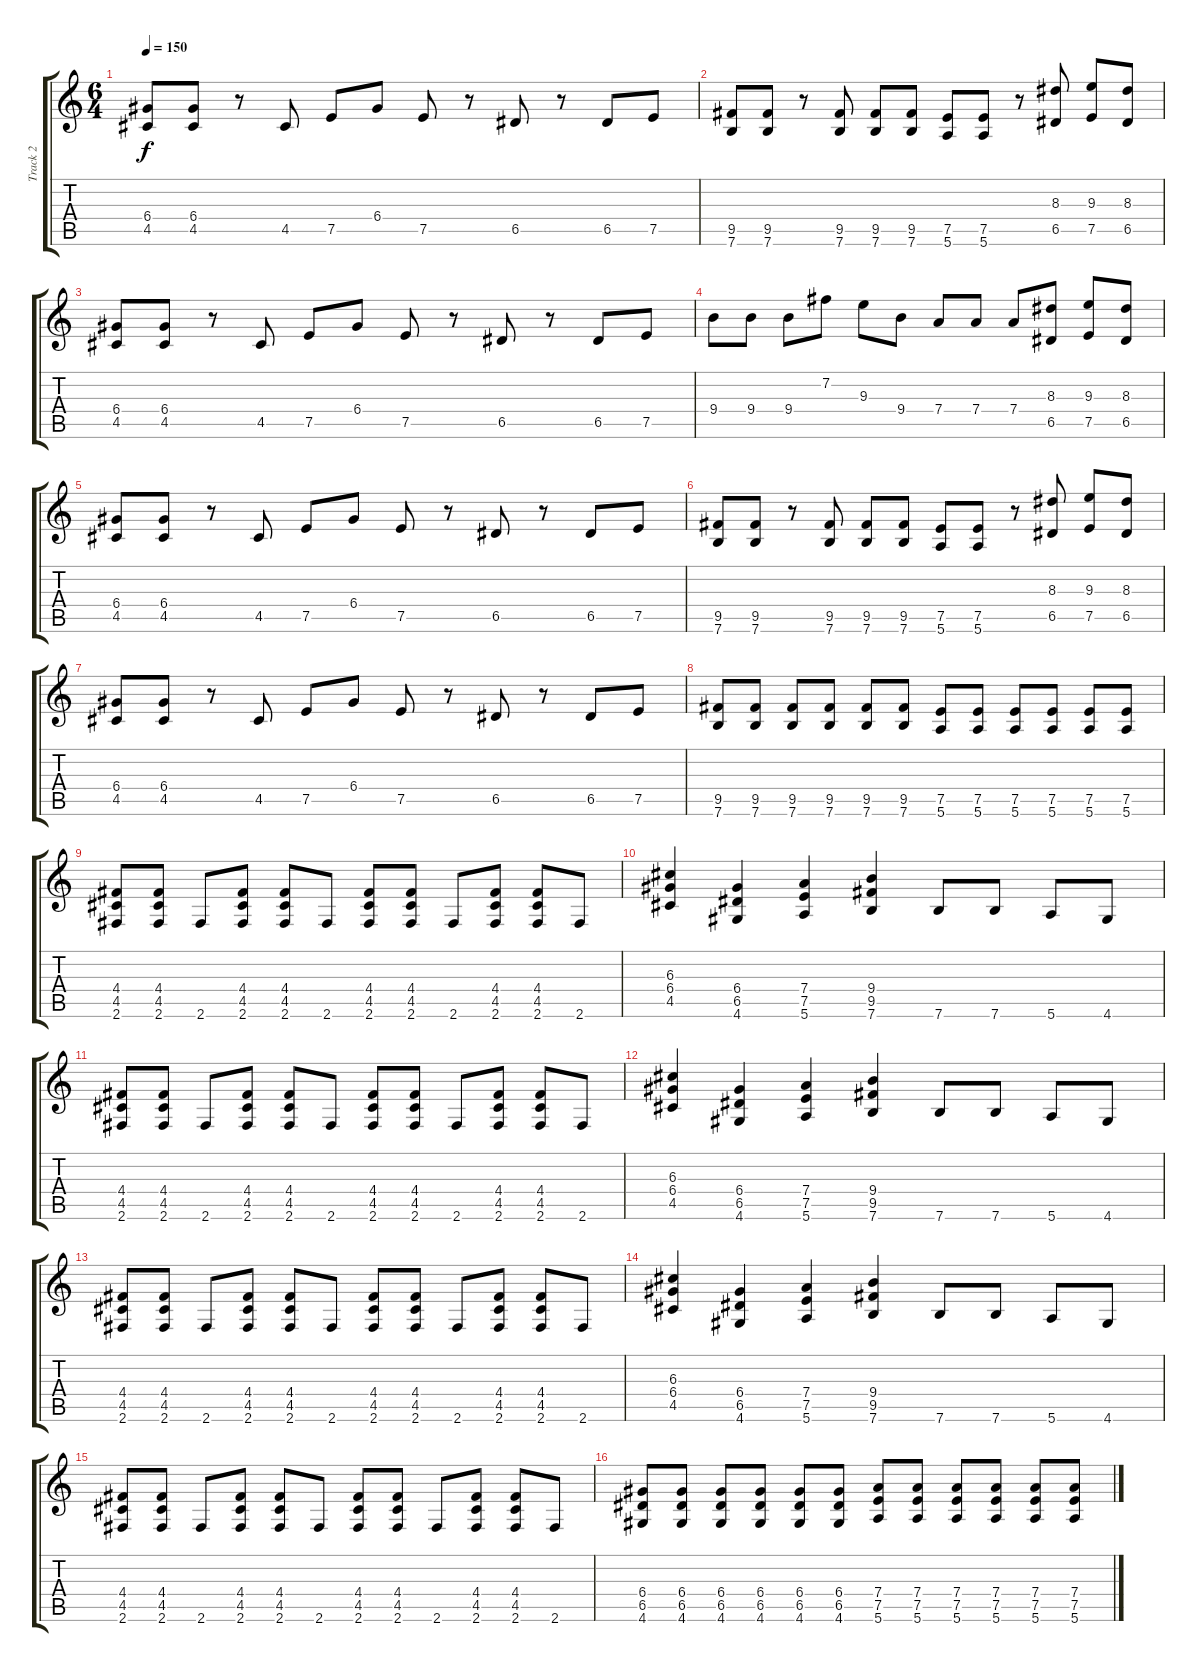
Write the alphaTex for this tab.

\track ("Track 2" "Track 2") {instrument overdrivenguitar}
\staff {score tabs}
\tuning (E4 B3 G3 D3 A2 E2) {hide}
\ts (6 4)
\tempo 150
\clef g2
\ks c
(6.4 4.5).8{dy f instrument electricguitarmuted} (6.4 4.5).8 r.8 4.5.8 7.5.8{instrument overdrivenguitar} 6.4.8 7.5.8 r.8 6.5.8 r.8 6.5.8 7.5.8 |
(9.5 7.6).8{instrument electricguitarmuted} (9.5 7.6).8 r.8 (9.5 7.6).8 (9.5 7.6).8 (9.5 7.6).8 (7.5 5.6).8 (7.5 5.6).8 r.8 (8.3 6.5).8{instrument overdrivenguitar} (9.3 7.5).8 (8.3 6.5).8 |
(6.4 4.5).8{instrument electricguitarmuted} (6.4 4.5).8 r.8 4.5.8 7.5.8{instrument overdrivenguitar} 6.4.8 7.5.8 r.8 6.5.8 r.8 6.5.8 7.5.8 |
9.4.8{instrument electricguitarmuted} 9.4.8 9.4.8 7.2.8{instrument overdrivenguitar} 9.3.8{instrument electricguitarmuted} 9.4.8 7.4.8 7.4.8 7.4.8 (8.3 6.5).8{instrument overdrivenguitar} (9.3 7.5).8 (8.3 6.5).8 |
(6.4 4.5).8{instrument electricguitarmuted} (6.4 4.5).8 r.8 4.5.8 7.5.8{instrument overdrivenguitar} 6.4.8 7.5.8 r.8 6.5.8 r.8 6.5.8 7.5.8 |
(9.5 7.6).8{instrument electricguitarmuted} (9.5 7.6).8 r.8 (9.5 7.6).8 (9.5 7.6).8 (9.5 7.6).8 (7.5 5.6).8 (7.5 5.6).8 r.8 (8.3 6.5).8{instrument overdrivenguitar} (9.3 7.5).8 (8.3 6.5).8 |
(6.4 4.5).8{instrument electricguitarmuted} (6.4 4.5).8 r.8 4.5.8 7.5.8{instrument overdrivenguitar} 6.4.8 7.5.8 r.8 6.5.8 r.8 6.5.8 7.5.8 |
(9.5 7.6).8{instrument electricguitarmuted} (9.5 7.6).8 (9.5 7.6).8 (9.5 7.6).8 (9.5 7.6).8 (9.5 7.6).8 (7.5 5.6).8 (7.5 5.6).8 (7.5 5.6).8 (7.5 5.6).8 (7.5 5.6).8 (7.5 5.6).8 |
(4.4 4.5 2.6).8{instrument overdrivenguitar} (4.4 4.5 2.6).8 2.6.8 (4.4 4.5 2.6).8 (4.4 4.5 2.6).8 2.6.8 (4.4 4.5 2.6).8 (4.4 4.5 2.6).8 2.6.8 (4.4 4.5 2.6).8 (4.4 4.5 2.6).8 2.6.8 |
(6.3 6.4 4.5).4 (6.4 6.5 4.6).4 (7.4 7.5 5.6).4 (9.4 9.5 7.6).4 7.6.8 7.6.8 5.6.8 4.6.8 |
(4.4 4.5 2.6).8 (4.4 4.5 2.6).8 2.6.8 (4.4 4.5 2.6).8 (4.4 4.5 2.6).8 2.6.8 (4.4 4.5 2.6).8 (4.4 4.5 2.6).8 2.6.8 (4.4 4.5 2.6).8 (4.4 4.5 2.6).8 2.6.8 |
(6.3 6.4 4.5).4 (6.4 6.5 4.6).4 (7.4 7.5 5.6).4 (9.4 9.5 7.6).4 7.6.8 7.6.8 5.6.8 4.6.8 |
(4.4 4.5 2.6).8 (4.4 4.5 2.6).8 2.6.8 (4.4 4.5 2.6).8 (4.4 4.5 2.6).8 2.6.8 (4.4 4.5 2.6).8 (4.4 4.5 2.6).8 2.6.8 (4.4 4.5 2.6).8 (4.4 4.5 2.6).8 2.6.8 |
(6.3 6.4 4.5).4 (6.4 6.5 4.6).4 (7.4 7.5 5.6).4 (9.4 9.5 7.6).4 7.6.8 7.6.8 5.6.8 4.6.8 |
(4.4 4.5 2.6).8 (4.4 4.5 2.6).8 2.6.8 (4.4 4.5 2.6).8 (4.4 4.5 2.6).8 2.6.8 (4.4 4.5 2.6).8 (4.4 4.5 2.6).8 2.6.8 (4.4 4.5 2.6).8 (4.4 4.5 2.6).8 2.6.8 |
(6.4 6.5 4.6).8 (6.4 6.5 4.6).8 (6.4 6.5 4.6).8 (6.4 6.5 4.6).8 (6.4 6.5 4.6).8 (6.4 6.5 4.6).8 (7.4 7.5 5.6).8 (7.4 7.5 5.6).8 (7.4 7.5 5.6).8 (7.4 7.5 5.6).8 (7.4 7.5 5.6).8 (7.4 7.5 5.6).8
